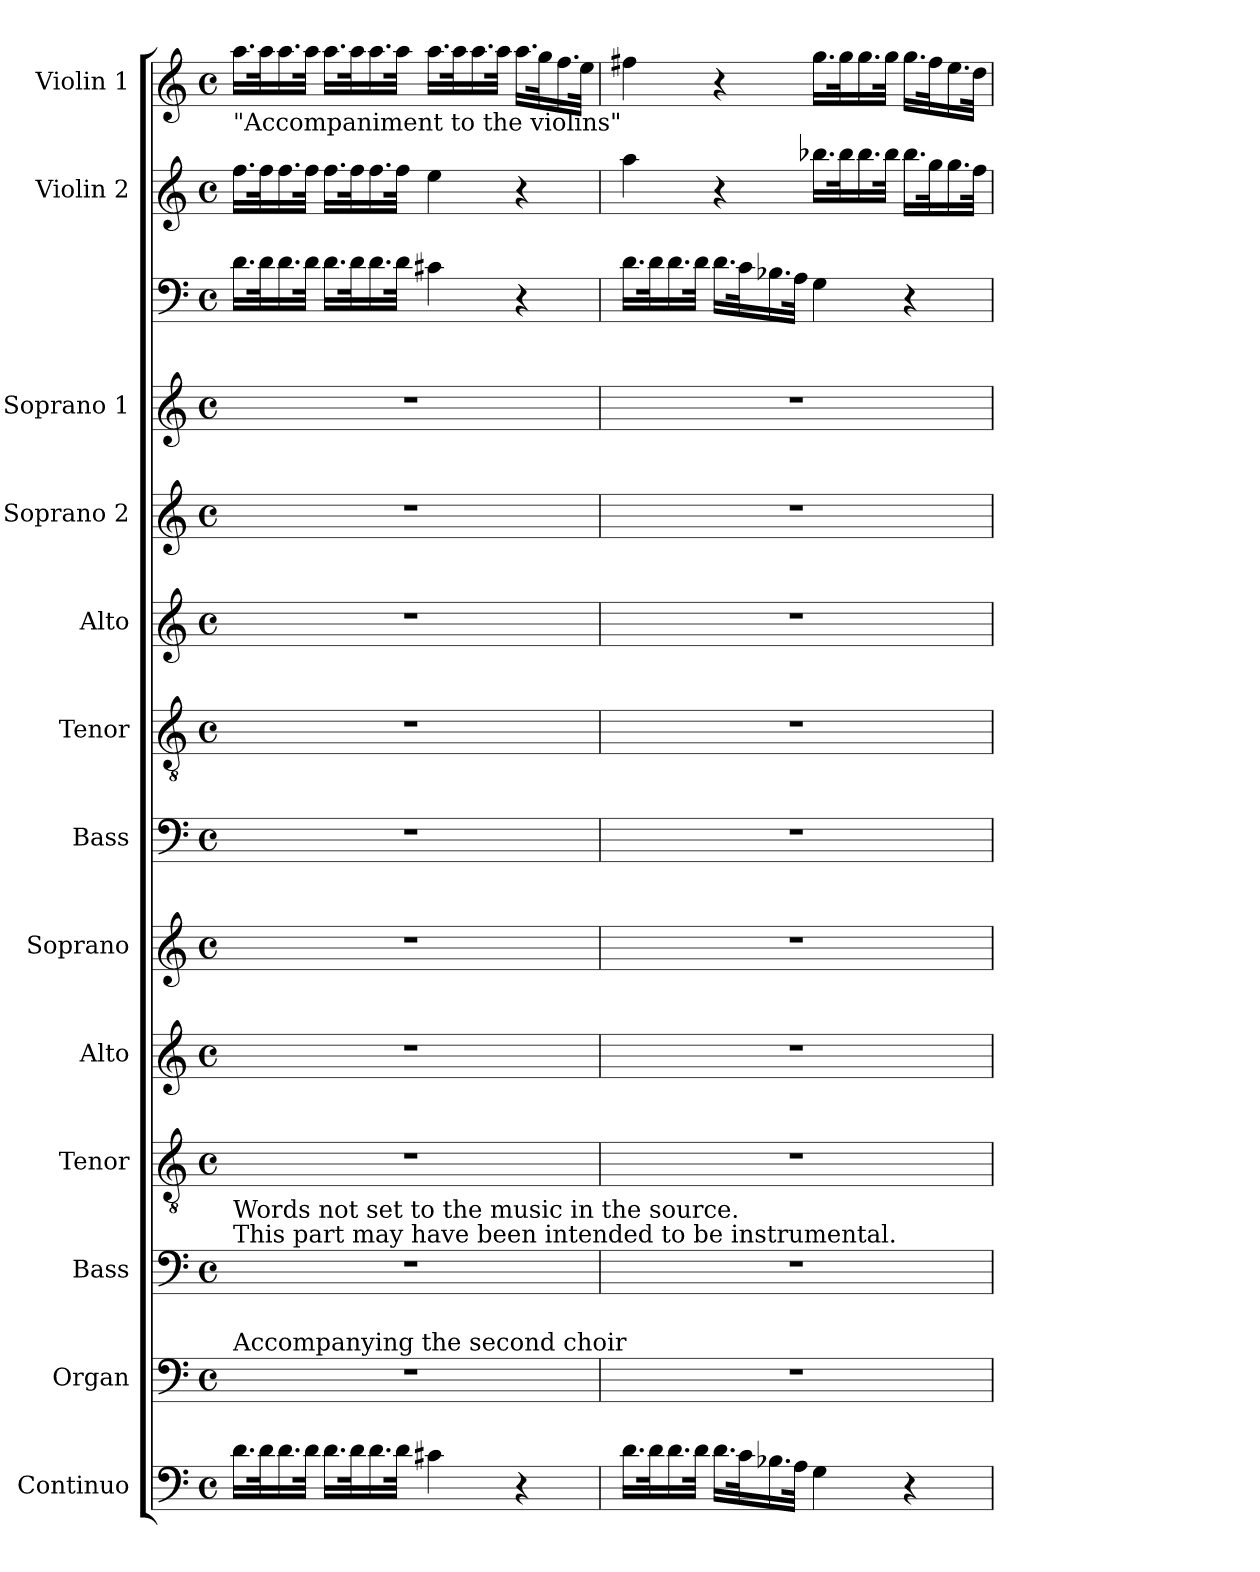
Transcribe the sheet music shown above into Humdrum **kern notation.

**kern	**kern	**kern	**kern	**kern	**kern	**kern	**kern	**kern	**kern	**kern	**kern	**kern	**kern
*part14	*part13	*part12	*part11	*part10	*part9	*part8	*part7	*part6	*part5	*part4	*part3	*part2	*part1
*staff14	*staff13	*staff12	*staff11	*staff10	*staff9	*staff8	*staff7	*staff6	*staff5	*staff4	*staff3	*staff2	*staff1
*I"Continuo	*I"Organ	*I"Bass	*I"Tenor	*I"Alto	*I"Soprano	*I"Bass	*I"Tenor	*I"Alto	*I"Soprano 2	*I"Soprano 1	*I""Acc. to violins"	*I"Violin 2	*I"Violin 1
*I'Cont.	*I'Org.	*I'B.	*I'T.	*I'A.	*I'S.	*I'B.	*I'T.	*I'A.	*I'S2.	*I'S1.	*I'Ac to violins.	*I'Vln. 2	*I'Vln. 1
!!LO:PB:g=z
*clefF4	*clefF4	*clefF4	*clefGv2	*clefG2	*clefG2	*clefF4	*clefGv2	*clefG2	*clefG2	*clefG2	*clefF4	*clefG2	*clefG2
*	*	*	*ITrd7c12	*	*	*	*ITrd7c12	*	*	*	*	*	*
*k[]	*k[]	*k[]	*k[]	*k[]	*k[]	*k[]	*k[]	*k[]	*k[]	*k[]	*k[]	*k[]	*k[]
*C:	*C:	*C:	*C:	*C:	*C:	*C:	*C:	*C:	*C:	*C:	*C:	*C:	*C:
*M4/4	*M4/4	*M4/4	*M4/4	*M4/4	*M4/4	*M4/4	*M4/4	*M4/4	*M4/4	*M4/4	*M4/4	*M4/4	*M4/4
*met(c)	*met(c)	*met(c)	*met(c)	*met(c)	*met(c)	*met(c)	*met(c)	*met(c)	*met(c)	*met(c)	*met(c)	*met(c)	*met(c)
=1	=1	=1	=1	=1	=1	=1	=1	=1	=1	=1	=1	=1	=1
!	!	!	!	!	!	!	!	!	!	!	!	!	!LO:TX:b:t="Accompaniment to the violins"
!	!	!LO:TX:a:t=This part may have been intended to be instrumental.	!	!	!	!	!	!	!	!	!	!	!
!	!	!LO:TX:t=Words not set to the music in the source.	!	!	!	!	!	!	!	!	!	!	!
!	!LO:TX:a:t=Accompanying the second choir	!	!	!	!	!	!	!	!	!	!	!	!
16.di\LL	1r	1r	1r	1r	1r	1r	1r	1r	1r	1r	16.di\LL	16.ffi\LL	16.aai\LL
32di\k	.	.	.	.	.	.	.	.	.	.	32di\k	32ffi\k	32aai\k
16.di\	.	.	.	.	.	.	.	.	.	.	16.di\	16.ffi\	16.aai\
32di\JJk	.	.	.	.	.	.	.	.	.	.	32di\JJk	32ffi\JJk	32aai\JJk
16.di\LL	.	.	.	.	.	.	.	.	.	.	16.di\LL	16.ffi\LL	16.aai\LL
32di\k	.	.	.	.	.	.	.	.	.	.	32di\k	32ffi\k	32aai\k
16.di\	.	.	.	.	.	.	.	.	.	.	16.di\	16.ffi\	16.aai\
32di\JJk	.	.	.	.	.	.	.	.	.	.	32di\JJk	32ffi\JJk	32aai\JJk
4c#Xi\	.	.	.	.	.	.	.	.	.	.	4c#Xi\	4eei\	16.aai\LL
.	.	.	.	.	.	.	.	.	.	.	.	.	32aai\k
.	.	.	.	.	.	.	.	.	.	.	.	.	16.aai\
.	.	.	.	.	.	.	.	.	.	.	.	.	32aai\JJk
4r	.	.	.	.	.	.	.	.	.	.	4r	4r	16.aai\LL
.	.	.	.	.	.	.	.	.	.	.	.	.	32ggi\k
.	.	.	.	.	.	.	.	.	.	.	.	.	16.ffi\
.	.	.	.	.	.	.	.	.	.	.	.	.	32eei\JJk
=2	=2	=2	=2	=2	=2	=2	=2	=2	=2	=2	=2	=2	=2
16.di\LL	1r	1r	1r	1r	1r	1r	1r	1r	1r	1r	16.di\LL	4aai\	4ff#Xi\
32di\k	.	.	.	.	.	.	.	.	.	.	32di\k	.	.
16.di\	.	.	.	.	.	.	.	.	.	.	16.di\	.	.
32di\JJk	.	.	.	.	.	.	.	.	.	.	32di\JJk	.	.
16.di\LL	.	.	.	.	.	.	.	.	.	.	16.di\LL	4r	4r
32ci\k	.	.	.	.	.	.	.	.	.	.	32ci\k	.	.
16.B-Xi\	.	.	.	.	.	.	.	.	.	.	16.B-Xi\	.	.
32Ai\JJk	.	.	.	.	.	.	.	.	.	.	32Ai\JJk	.	.
4Gi\	.	.	.	.	.	.	.	.	.	.	4Gi\	16.bb-Xi\LL	16.ggi\LL
.	.	.	.	.	.	.	.	.	.	.	.	32bb-i\k	32ggi\k
.	.	.	.	.	.	.	.	.	.	.	.	16.bb-i\	16.ggi\
.	.	.	.	.	.	.	.	.	.	.	.	32bb-i\JJk	32ggi\JJk
4r	.	.	.	.	.	.	.	.	.	.	4r	16.bb-i\LL	16.ggi\LL
.	.	.	.	.	.	.	.	.	.	.	.	32ggi\k	32ff#i\k
.	.	.	.	.	.	.	.	.	.	.	.	16.ggi\	16.eei\
.	.	.	.	.	.	.	.	.	.	.	.	32ffi\JJk	32ddi\JJk
=	=	=	=	=	=	=	=	=	=	=	=	=	=
*-	*-	*-	*-	*-	*-	*-	*-	*-	*-	*-	*-	*-	*-
